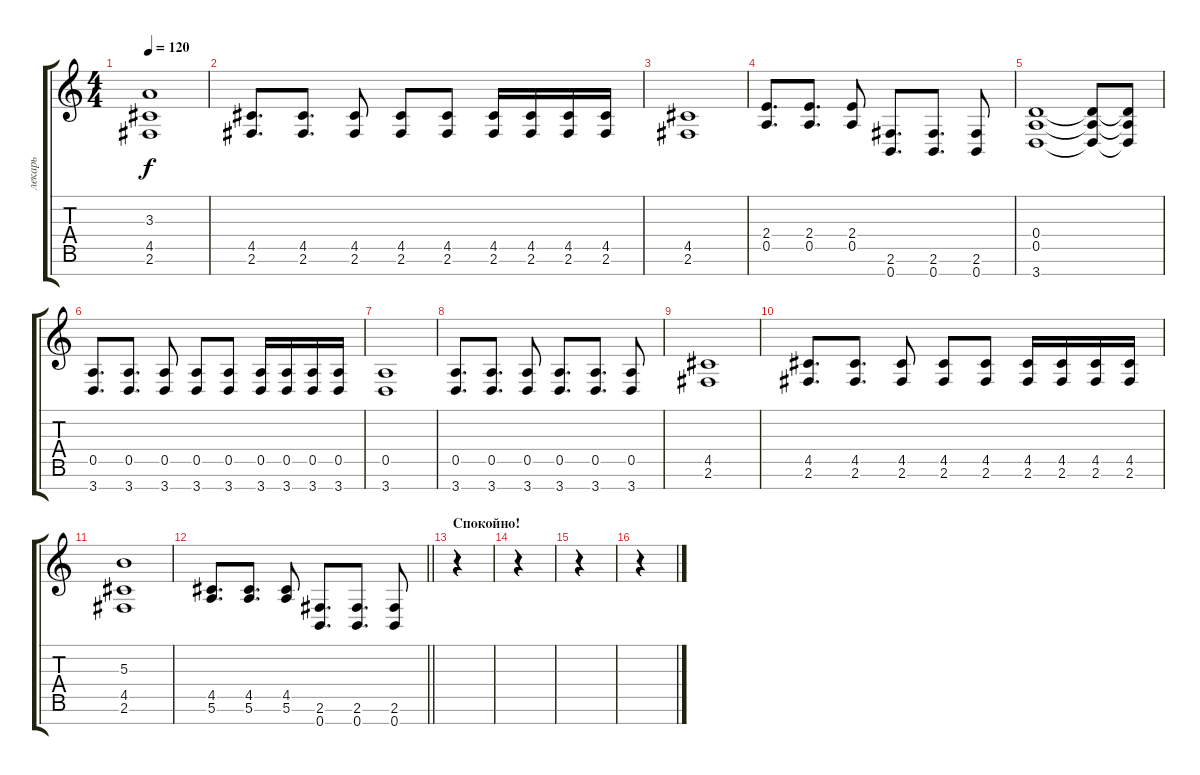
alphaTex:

\track ("лекарь" "лекарь") {instrument overdrivenguitar}
\staff {score tabs}
\tuning (E4 B3 Gb3 D3 A2 E2 B1) {hide}
\ts (4 4)
\tempo 120
\clef g2
\ks c
(3.3 4.5 2.6).1{dy f} |
(4.5 2.6).8{d} (4.5 2.6).8{d} (4.5 2.6).8 (4.5 2.6).8 (4.5 2.6).8 (4.5 2.6).16 (4.5 2.6).16 (4.5 2.6).16 (4.5 2.6).16 |
(4.5 2.6).1 |
(2.4 0.5).8{d} (2.4 0.5).8{d} (2.4 0.5).8 (2.6 0.7).8{d} (2.6 0.7).8{d} (2.6 0.7).8 |
(0.4 0.5 3.7).1 (0.4{t} 0.5{t} 3.7{t}).8 (0.4{t} 0.5{t} 3.7{t}).8 |
(0.5 3.7).8{d} (0.5 3.7).8{d} (0.5 3.7).8 (0.5 3.7).8 (0.5 3.7).8 (0.5 3.7).16 (0.5 3.7).16 (0.5 3.7).16 (0.5 3.7).16 |
(0.5 3.7).1 |
(0.5 3.7).8{d} (0.5 3.7).8{d} (0.5 3.7).8 (0.5 3.7).8{d} (0.5 3.7).8{d} (0.5 3.7).8 |
(4.5 2.6).1 |
(4.5 2.6).8{d} (4.5 2.6).8{d} (4.5 2.6).8 (4.5 2.6).8 (4.5 2.6).8 (4.5 2.6).16 (4.5 2.6).16 (4.5 2.6).16 (4.5 2.6).16 |
(5.3 4.5 2.6).1 |
\barLineRight lightlight
(4.5 5.6).8{d} (4.5 5.6).8{d} (4.5 5.6).8 (2.6 0.7).8{d} (2.6 0.7).8{d} (2.6 0.7).8 |
\section ("" "Спокойно!")
r.4 |
r.4 |
r.4 |
r.4
